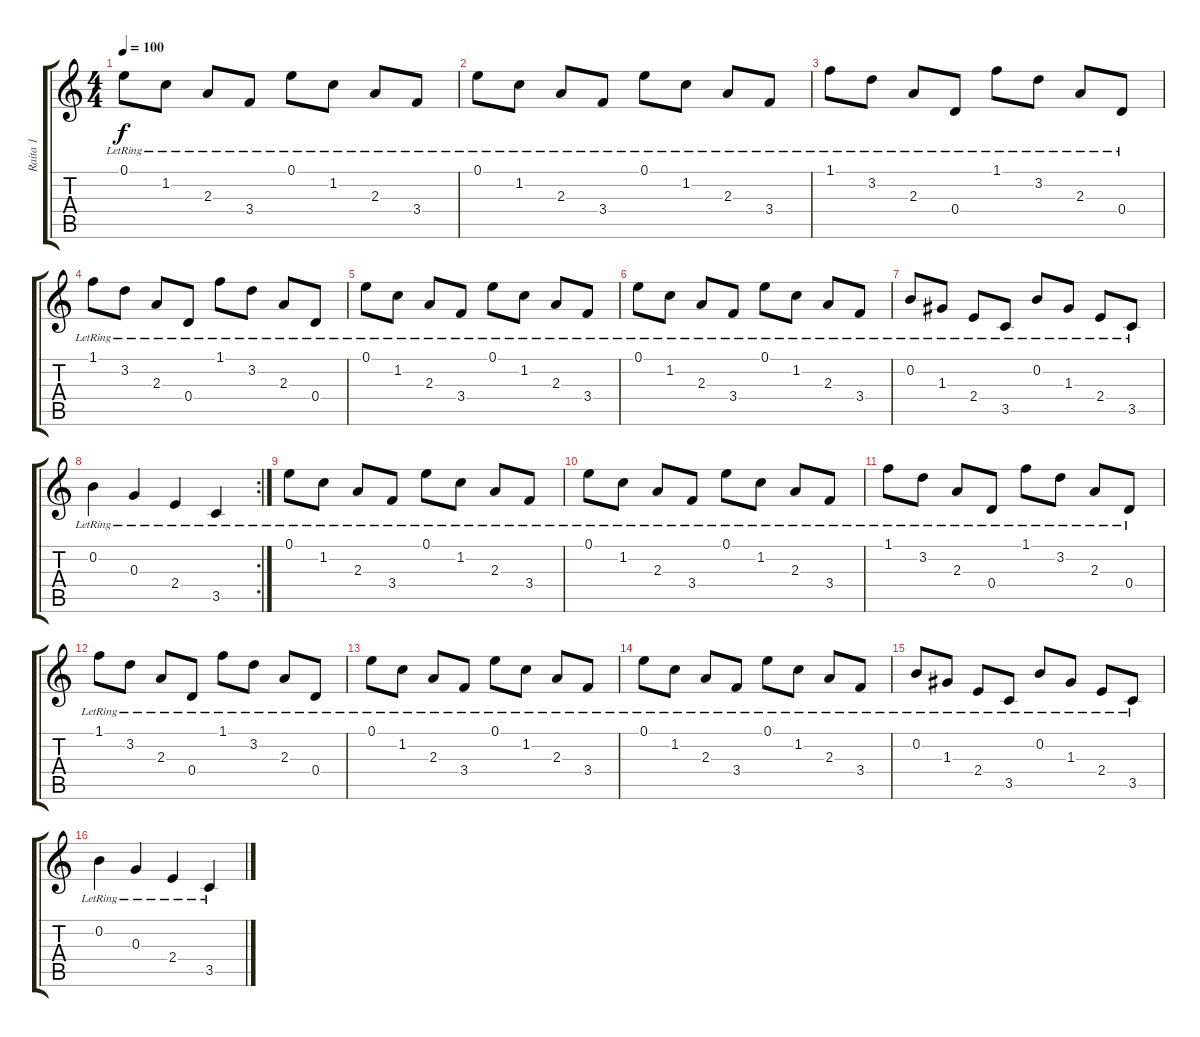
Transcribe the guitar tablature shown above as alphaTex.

\track ("Raita 1" "Raita 1") {instrument acousticguitarnylon}
\staff {score tabs}
\tuning (E4 B3 G3 D3 A2 E2) {hide}
\ts (4 4)
\tempo 100
\clef g2
\ks c
0.1{lr}.8{dy f instrument acousticguitarnylon} 1.2{lr}.8 2.3{lr}.8 3.4{lr}.8 0.1{lr}.8 1.2{lr}.8 2.3{lr}.8 3.4{lr}.8 |
0.1{lr}.8 1.2{lr}.8 2.3{lr}.8 3.4{lr}.8 0.1{lr}.8 1.2{lr}.8 2.3{lr}.8 3.4{lr}.8 |
1.1{lr}.8 3.2{lr}.8 2.3{lr}.8 0.4{lr}.8 1.1{lr}.8 3.2{lr}.8 2.3{lr}.8 0.4{lr}.8 |
1.1{lr}.8 3.2{lr}.8 2.3{lr}.8 0.4{lr}.8 1.1{lr}.8 3.2{lr}.8 2.3{lr}.8 0.4{lr}.8 |
0.1{lr}.8 1.2{lr}.8 2.3{lr}.8 3.4{lr}.8 0.1{lr}.8 1.2{lr}.8 2.3{lr}.8 3.4{lr}.8 |
0.1{lr}.8 1.2{lr}.8 2.3{lr}.8 3.4{lr}.8 0.1{lr}.8 1.2{lr}.8 2.3{lr}.8 3.4{lr}.8 |
0.2{lr}.8 1.3{lr}.8 2.4{lr}.8 3.5{lr}.8 0.2{lr}.8 1.3{lr}.8 2.4{lr}.8 3.5{lr}.8 |
\rc 2
0.2{lr}.4 0.3{lr}.4 2.4{lr}.4 3.5{lr}.4 |
0.1{lr}.8 1.2{lr}.8 2.3{lr}.8 3.4{lr}.8 0.1{lr}.8 1.2{lr}.8 2.3{lr}.8 3.4{lr}.8 |
0.1{lr}.8 1.2{lr}.8 2.3{lr}.8 3.4{lr}.8 0.1{lr}.8 1.2{lr}.8 2.3{lr}.8 3.4{lr}.8 |
1.1{lr}.8 3.2{lr}.8 2.3{lr}.8 0.4{lr}.8 1.1{lr}.8 3.2{lr}.8 2.3{lr}.8 0.4{lr}.8 |
1.1{lr}.8 3.2{lr}.8 2.3{lr}.8 0.4{lr}.8 1.1{lr}.8 3.2{lr}.8 2.3{lr}.8 0.4{lr}.8 |
0.1{lr}.8 1.2{lr}.8 2.3{lr}.8 3.4{lr}.8 0.1{lr}.8 1.2{lr}.8 2.3{lr}.8 3.4{lr}.8 |
0.1{lr}.8 1.2{lr}.8 2.3{lr}.8 3.4{lr}.8 0.1{lr}.8 1.2{lr}.8 2.3{lr}.8 3.4{lr}.8 |
0.2{lr}.8 1.3{lr}.8 2.4{lr}.8 3.5{lr}.8 0.2{lr}.8 1.3{lr}.8 2.4{lr}.8 3.5{lr}.8 |
0.2{lr}.4 0.3{lr}.4 2.4{lr}.4 3.5{lr}.4
